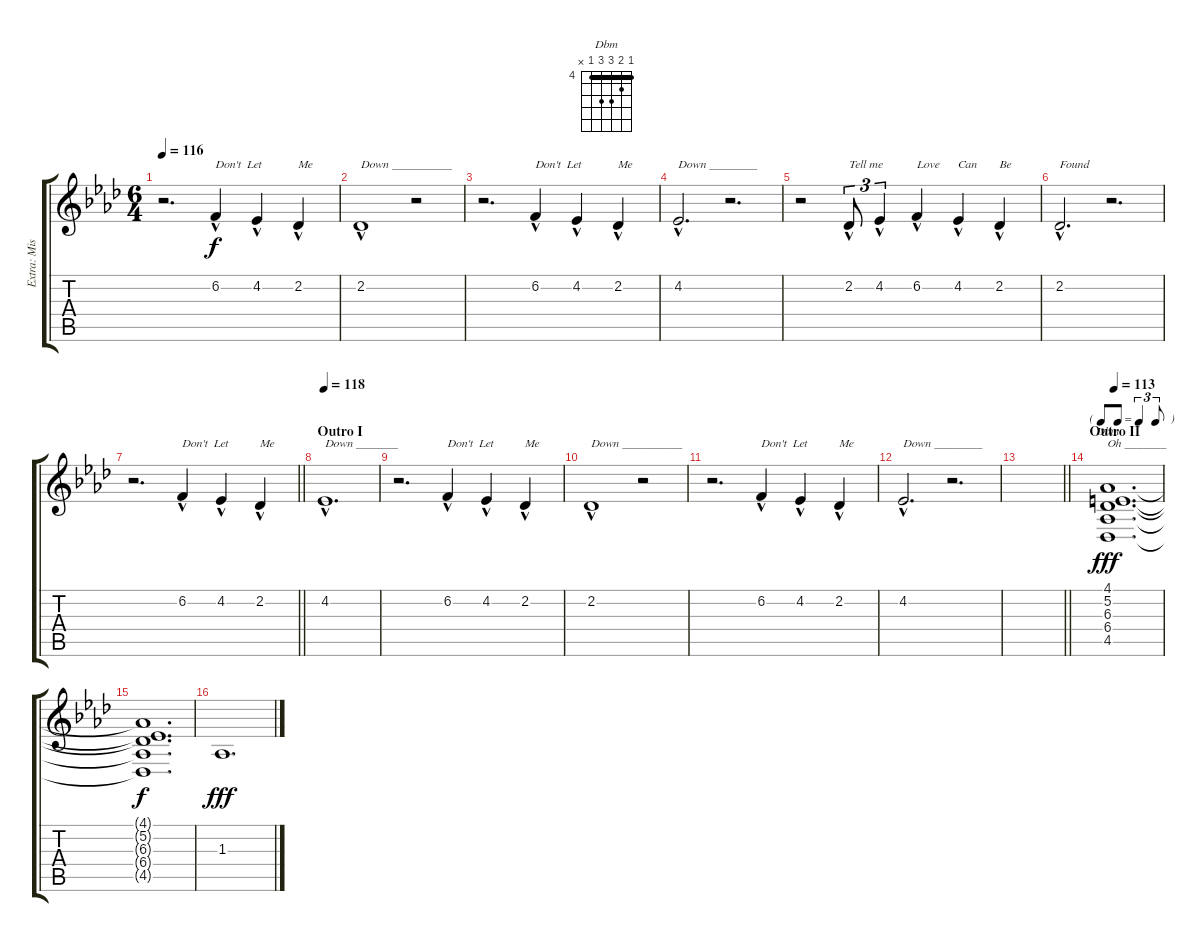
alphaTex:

\track ("Extra: Misc" "Extra: Mis") {instrument choiraahs}
\staff {score tabs}
\tuning (E4 B3 G3 D3 A2 E2) {hide}
\chord ("Dbm" 4 5 6 6 4 x) {firstfret 4 barre 4}
\ts (6 4)
\tempo 116
\clef g2
\ks ab
r.2{d dy f} 6.2{hac}.4{txt "Don't  Let"} 4.2{hac}.4 2.2{hac}.4{txt "Me"} |
2.2{hac}.1{txt "Down __________"} r.2 |
r.2{d} 6.2{hac}.4{txt "Don't  Let"} 4.2{hac}.4 2.2{hac}.4{txt "Me"} |
4.2{hac}.2{d txt "Down ________"} r.2{d} |
r.2 2.2{hac}.8{tu (3 2) txt "Tell me"} 4.2{hac}.4{tu (3 2)} 6.2{hac}.4{txt "Love"} 4.2{hac}.4{txt "Can"} 2.2{hac}.4{txt "Be"} |
2.2{hac}.2{d txt "Found"} r.2{d} |
\barLineRight lightlight
r.2{d} 6.2{hac}.4{txt "Don't  Let"} 4.2{hac}.4 2.2{hac}.4{txt "Me"} |
\section ("" "Outro I")
\tempo 118
4.2{hac}.1{d txt "Down _______"} |
r.2{d} 6.2{hac}.4{txt "Don't  Let"} 4.2{hac}.4 2.2{hac}.4{txt "Me"} |
2.2{hac}.1{txt "Down __________"} r.2 |
r.2{d} 6.2{hac}.4{txt "Don't  Let"} 4.2{hac}.4 2.2{hac}.4{txt "Me"} |
4.2{hac}.2{d txt "Down ________"} r.2{d} |
\barLineRight lightlight
|
\tf triplet8th
\section ("" "Outro II")
\tempo 113
(4.1 5.2 6.3 6.4 4.5).1{d ch "Dbm" txt "Oh _______" dy fff} |
(4.1{t} 5.2{t} 6.3{t} 6.4{t} 4.5{t}).1{d dy f} |
1.3.1{d dy fff}
